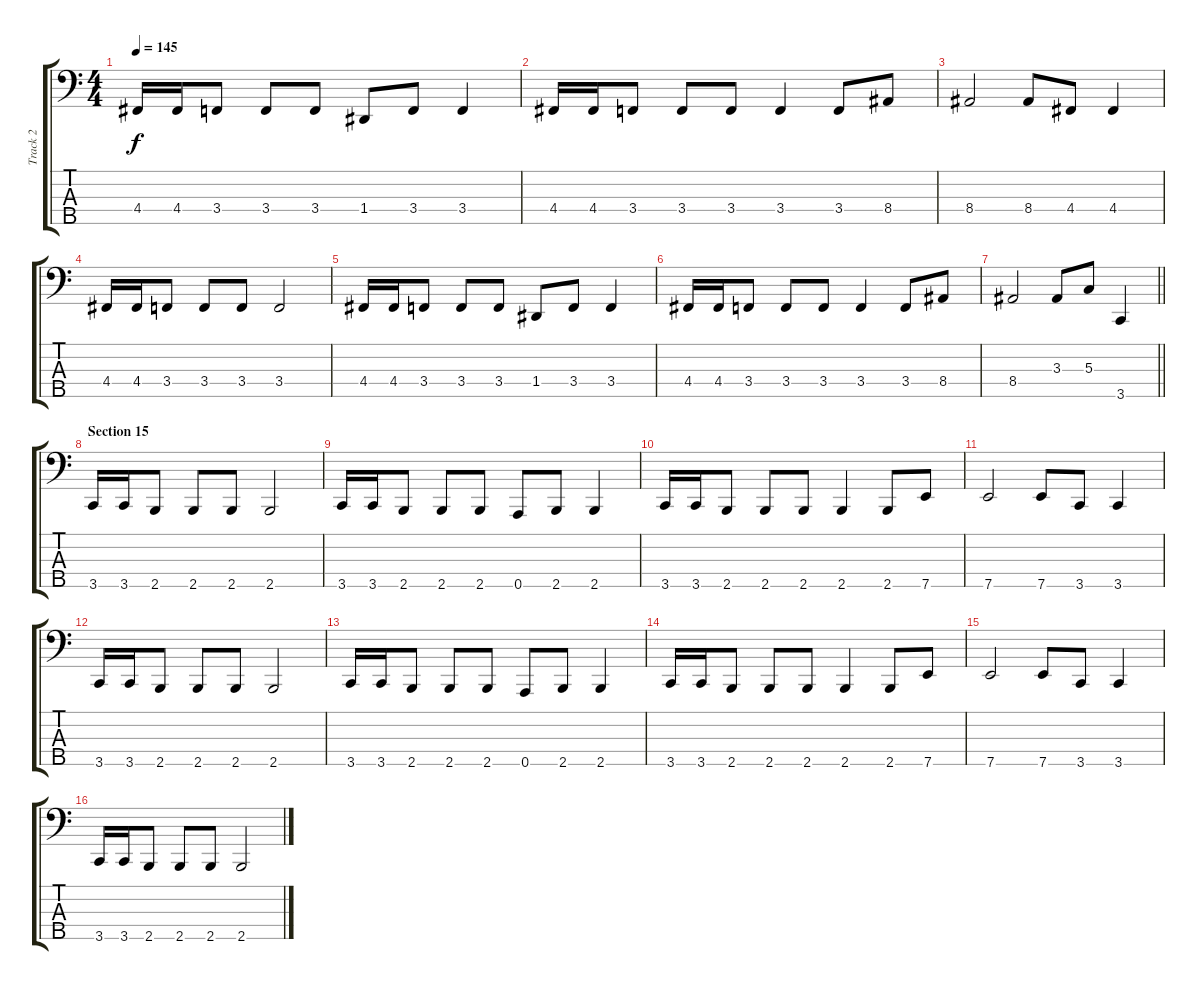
\track ("Track 2" "Track 2") {instrument electricbassfinger}
\staff {score tabs}
\tuning (F2 C2 G1 D1 A0) {hide}
\ts (4 4)
\tempo 145
\clef f4
\ks c
4.4.16{dy f} 4.4.16 3.4.8 3.4.8 3.4.8 1.4.8 3.4.8 3.4.4 |
4.4.16 4.4.16 3.4.8 3.4.8 3.4.8 3.4.4 3.4.8 8.4.8 |
8.4.2 8.4.8 4.4.8 4.4.4 |
4.4.16 4.4.16 3.4.8 3.4.8 3.4.8 3.4.2 |
4.4.16 4.4.16 3.4.8 3.4.8 3.4.8 1.4.8 3.4.8 3.4.4 |
4.4.16 4.4.16 3.4.8 3.4.8 3.4.8 3.4.4 3.4.8 8.4.8 |
\barLineRight lightlight
8.4.2 3.3.8 5.3.8 3.5.4 |
\section ("" "Section 15")
3.5.16 3.5.16 2.5.8 2.5.8 2.5.8 2.5.2 |
3.5.16 3.5.16 2.5.8 2.5.8 2.5.8 0.5.8 2.5.8 2.5.4 |
3.5.16 3.5.16 2.5.8 2.5.8 2.5.8 2.5.4 2.5.8 7.5.8 |
7.5.2 7.5.8 3.5.8 3.5.4 |
3.5.16 3.5.16 2.5.8 2.5.8 2.5.8 2.5.2 |
3.5.16 3.5.16 2.5.8 2.5.8 2.5.8 0.5.8 2.5.8 2.5.4 |
3.5.16 3.5.16 2.5.8 2.5.8 2.5.8 2.5.4 2.5.8 7.5.8 |
7.5.2 7.5.8 3.5.8 3.5.4 |
3.5.16 3.5.16 2.5.8 2.5.8 2.5.8 2.5.2
